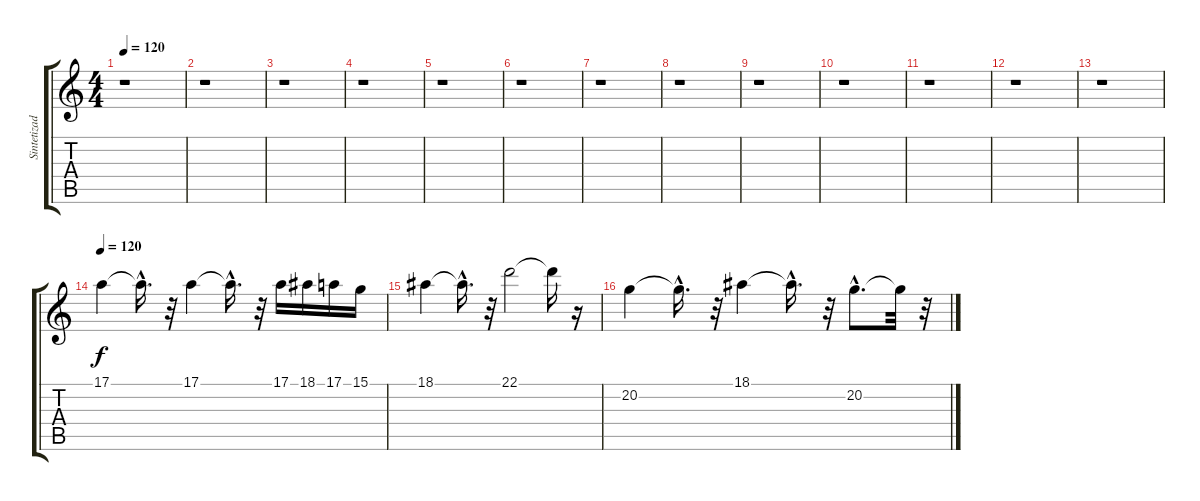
\track ("Sintetizador 2" "Sintetizad") {instrument viola}
\staff {score tabs}
\tuning (E4 B3 G3 D3 A2 E2) {hide}
\ts (4 4)
\tempo 120
\clef g2
\ks c
r.1{dy f} |
r.1 |
r.1 |
r.1 |
r.1 |
r.1 |
r.1 |
r.1 |
r.1 |
r.1 |
r.1 |
r.1 |
r.1 |
\tempo 120
17.1.4{volume 16} 17.1{hac t}.16{d} r.32 17.1.4 17.1{hac t}.16{d} r.32 17.1.16 18.1.16 17.1.16 15.1.16 |
18.1.4 18.1{hac t}.16{d} r.32 22.1.2 22.1{t}.16 r.16 |
20.2.4 20.2{hac t}.16{d} r.32 18.1.4 18.1{hac t}.16{d} r.32 20.2{hac}.8{d} 20.2{t}.32 r.32
